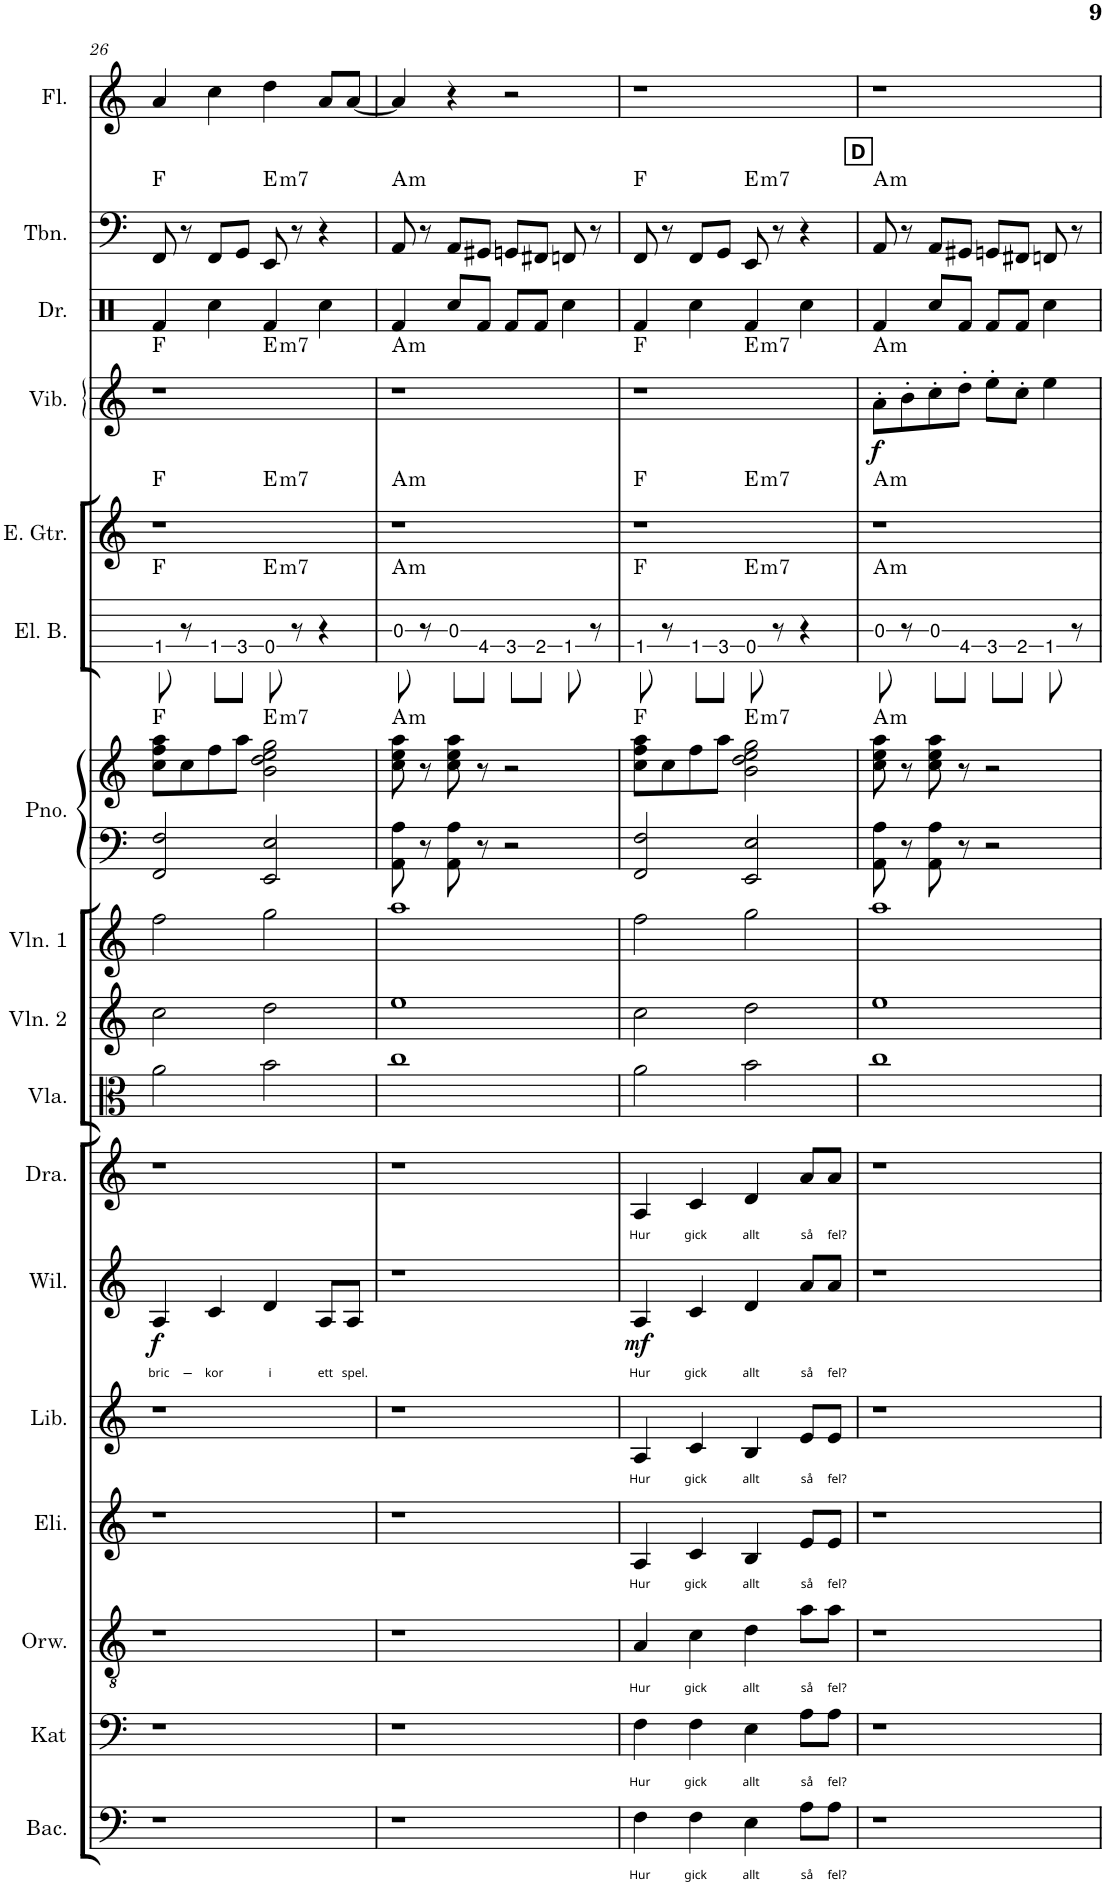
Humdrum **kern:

**kern	**text	**kern	**text	**kern	**text	**kern	**text	**kern	**text	**kern	**text	**dynam	**kern	**text	**kern	**kern	**kern	**kern	**kern	**harte	**kern	**kern	**kern	**dynam	**harte	**kern	**kern	**harte	**kern
*part17	*part17	*part16	*part16	*part15	*part15	*part14	*part14	*part13	*part13	*part12	*part12	*part12	*part11	*part11	*part10	*part9	*part8	*part7	*part7	*part7	*part6	*part5	*part4	*part4	*part4	*part3	*part2	*part2	*part1
*staff18	*staff18	*staff17	*staff17	*staff16	*staff16	*staff15	*staff15	*staff14	*staff14	*staff13	*staff13	*staff13	*staff12	*staff12	*staff11	*staff10	*staff9	*staff8	*staff7	*	*staff6	*staff5	*staff4	*staff4	*	*staff3	*staff2	*	*staff1
*I"Bacon	*	*I"Kat	*	*I"Orwen	*	*I"Elisabet	*	*I"Libby	*	*I"Wilma Shakespeare	*	*	*I"Drake	*	*I"Viola	*I"Violin 2	*I"Violin 1	*I"Piano	*	*	*I"5-str. Electric Bass	*I"Electric Guitar	*I"Vibraphone	*	*	*I"Drum Set	*I"Trombone	*	*I"Flute
*I'Bac.	*	*I'Kat	*	*I'Orw.	*	*I'Eli.	*	*I'Lib.	*	*I'Wil.	*	*	*I'Dra.	*	*I'Vla.	*I'Vln. 2	*I'Vln. 1	*I'Pno.	*	*	*I'El. B.	*I'E. Gtr.	*I'Vib.	*	*	*I'Dr.	*I'Tbn.	*	*I'Fl.
!!LO:PB:g=z
*clefF4	*	*clefF4	*	*clefGv2	*	*clefG2	*	*clefG2	*	*clefG2	*	*	*clefG2	*	*clefC3	*clefG2	*clefG2	*clefF4	*clefG2	*	*	*clefG2	*clefG2	*	*	*clefX	*clefF4	*	*clefG2
*	*	*	*	*Trd7c12	*	*	*	*	*	*	*	*	*	*	*	*	*	*	*	*	*Trd7c12	*Trd7c12	*	*	*	*	*	*	*Trd-7c-12
*k[]	*	*k[]	*	*k[]	*	*k[]	*	*k[]	*	*k[]	*	*	*k[]	*	*k[]	*k[]	*k[]	*k[]	*k[]	*	*k[]	*k[]	*k[]	*	*	*k[]	*k[]	*	*k[]
*M4/4	*	*M4/4	*	*M4/4	*	*M4/4	*	*M4/4	*	*M4/4	*	*	*M4/4	*	*M4/4	*M4/4	*M4/4	*M4/4	*M4/4	*	*M4/4	*M4/4	*M4/4	*	*	*M4/4	*M4/4	*	*M4/4
=26	=26	=26	=26	=26	=26	=26	=26	=26	=26	=26	=26	=26	=26	=26	=26	=26	=26	=26	=26	=26	=26	=26	=26	=26	=26	=26	=26	=26	=26
!	!	!	!	!	!	!	!	!	!	!	!LO:LY:b	!LO:DY:b	!	!	!	!	!	!	!	!	!	!	!	!	!	!	!	!	!
*	*	*	*	*	*	*	*	*	*	*	*	*	*	*	*	*	*	*	*	*	*	*	*^	*	*	*	*	*	*
1r	.	1r	.	1r	.	1r	.	1r	.	4A/	bric-	f	1r	.	2a\	2cc\	2ff\	2FF/ 2F/	8cc\ 8ff\ 8aa\L	F:maj	8FF\	1r	1r	2ryy	.	F:maj	4Rf/	8FF/	F:maj	4a/
.	.	.	.	.	.	.	.	.	.	.	.	.	.	.	.	.	.	.	8cc\	.	8r	.	.	.	.	.	.	8r	.	.
!	!	!	!	!	!	!	!	!	!	!	!LO:LY:b	!	!	!	!	!	!	!	!	!	!	!	!	!	!	!	!	!	!	!
.	.	.	.	.	.	.	.	.	.	4c/	-kor	.	.	.	.	.	.	.	8ff\	.	8FF\L	.	.	.	.	.	4Rcc\	8FF/L	.	4cc\
.	.	.	.	.	.	.	.	.	.	.	.	.	.	.	.	.	.	.	8aa\J	.	8GG\J	.	.	.	.	.	.	8GG/J	.	.
!	!	!	!	!	!	!	!	!	!	!	!LO:LY:b	!	!	!	!	!	!	!	!	!LO:H:kt=m7	!	!	!	!	!	!LO:H:kt=m7	!	!	!LO:H:kt=m7	!
.	.	.	.	.	.	.	.	.	.	4d/	i	.	.	.	2b\	2dd\	2gg\	2EE/ 2E/	2b\ 2dd\ 2ee\ 2gg\	E:min7	8EE\	.	.	2ryy	.	E:min7	4Rf/	8EE/	E:min7	4dd\
.	.	.	.	.	.	.	.	.	.	.	.	.	.	.	.	.	.	.	.	.	8r	.	.	.	.	.	.	8r	.	.
!	!	!	!	!	!	!	!	!	!	!	!LO:LY:b	!	!	!	!	!	!	!	!	!	!	!	!	!	!	!	!	!	!	!
.	.	.	.	.	.	.	.	.	.	8A/L	ett	.	.	.	.	.	.	.	.	.	4r	.	.	.	.	.	4Rcc\	4r	.	8a/L
!	!	!	!	!	!	!	!	!	!	!	!LO:LY:b	!	!	!	!	!	!	!	!	!	!	!	!	!	!	!	!	!	!	!
.	.	.	.	.	.	.	.	.	.	8A/J	spel.	.	.	.	.	.	.	.	.	.	.	.	.	.	.	.	.	.	.	[8a/J
=27	=27	=27	=27	=27	=27	=27	=27	=27	=27	=27	=27	=27	=27	=27	=27	=27	=27	=27	=27	=27	=27	=27	=27	=27	=27	=27	=27	=27	=27	=27
!	!	!	!	!	!	!	!	!	!	!	!	!	!	!	!	!	!	!	!	!LO:H:kt=m	!	!	!	!	!	!LO:H:kt=m	!	!	!LO:H:kt=m	!
*	*	*	*	*	*	*	*	*	*	*	*	*	*	*	*	*	*	*	*	*	*	*	*v	*v	*	*	*	*	*	*
1r	.	1r	.	1r	.	1r	.	1r	.	1r	.	.	1r	.	1cc	1ee	1aa	8AA\ 8A\	8cc\ 8ee\ 8aa\	A:min	8AA\	1r	1r	.	A:min	4Rf/	8AA/	A:min	4a/]
.	.	.	.	.	.	.	.	.	.	.	.	.	.	.	.	.	.	8r	8r	.	8r	.	.	.	.	.	8r	.	.
.	.	.	.	.	.	.	.	.	.	.	.	.	.	.	.	.	.	8AA\ 8A\	8cc\ 8ee\ 8aa\	.	8AA\L	.	.	.	.	8Rcc/L	8AA/L	.	4r
.	.	.	.	.	.	.	.	.	.	.	.	.	.	.	.	.	.	8r	8r	.	8GG#\J	.	.	.	.	8Rf/J	8GG#X/J	.	.
.	.	.	.	.	.	.	.	.	.	.	.	.	.	.	.	.	.	2r	2r	.	8GG\L	.	.	.	.	8Rf/L	8GGn/L	.	2r
.	.	.	.	.	.	.	.	.	.	.	.	.	.	.	.	.	.	.	.	.	8FF#\J	.	.	.	.	8Rf/J	8FF#X/J	.	.
.	.	.	.	.	.	.	.	.	.	.	.	.	.	.	.	.	.	.	.	.	8FF\	.	.	.	.	4Rcc\	8FFn/	.	.
.	.	.	.	.	.	.	.	.	.	.	.	.	.	.	.	.	.	.	.	.	8r	.	.	.	.	.	8r	.	.
=28	=28	=28	=28	=28	=28	=28	=28	=28	=28	=28	=28	=28	=28	=28	=28	=28	=28	=28	=28	=28	=28	=28	=28	=28	=28	=28	=28	=28	=28
!	!LO:LY:b	!	!LO:LY:b	!	!LO:LY:b	!	!LO:LY:b	!	!LO:LY:b	!	!LO:LY:b	!LO:DY:b	!	!LO:LY:b	!	!	!	!	!	!	!	!	!	!	!	!	!	!	!
*	*	*	*	*	*	*	*	*	*	*	*	*	*	*	*	*	*	*	*	*	*	*	*^	*	*	*	*	*	*
4F\	Hur	4F\	Hur	4A/	Hur	4A/	Hur	4A/	Hur	4A/	Hur	mf	4A/	Hur	2a\	2cc\	2ff\	2FF/ 2F/	8cc\ 8ff\ 8aa\L	F:maj	8FF\	1r	1r	2ryy	.	F:maj	4Rf/	8FF/	F:maj	1r
.	.	.	.	.	.	.	.	.	.	.	.	.	.	.	.	.	.	.	8cc\	.	8r	.	.	.	.	.	.	8r	.	.
!	!LO:LY:b	!	!LO:LY:b	!	!LO:LY:b	!	!LO:LY:b	!	!LO:LY:b	!	!LO:LY:b	!	!	!LO:LY:b	!	!	!	!	!	!	!	!	!	!	!	!	!	!	!	!
4F\	gick	4F\	gick	4c\	gick	4c/	gick	4c/	gick	4c/	gick	.	4c/	gick	.	.	.	.	8ff\	.	8FF\L	.	.	.	.	.	4Rcc\	8FF/L	.	.
.	.	.	.	.	.	.	.	.	.	.	.	.	.	.	.	.	.	.	8aa\J	.	8GG\J	.	.	.	.	.	.	8GG/J	.	.
!	!LO:LY:b	!	!LO:LY:b	!	!LO:LY:b	!	!LO:LY:b	!	!LO:LY:b	!	!LO:LY:b	!	!	!LO:LY:b	!	!	!	!	!	!LO:H:kt=m7	!	!	!	!	!	!LO:H:kt=m7	!	!	!LO:H:kt=m7	!
4E\	allt	4E\	allt	4d\	allt	4B/	allt	4B/	allt	4d/	allt	.	4d/	allt	2b\	2dd\	2gg\	2EE/ 2E/	2b\ 2dd\ 2ee\ 2gg\	E:min7	8EE\	.	.	2ryy	.	E:min7	4Rf/	8EE/	E:min7	.
.	.	.	.	.	.	.	.	.	.	.	.	.	.	.	.	.	.	.	.	.	8r	.	.	.	.	.	.	8r	.	.
!	!LO:LY:b	!	!LO:LY:b	!	!LO:LY:b	!	!LO:LY:b	!	!LO:LY:b	!	!LO:LY:b	!	!	!LO:LY:b	!	!	!	!	!	!	!	!	!	!	!	!	!	!	!	!
8A\L	så	8A\L	så	8a\L	så	8e/L	så	8e/L	så	8a/L	så	.	8a/L	så	.	.	.	.	.	.	4r	.	.	.	.	.	4Rcc\	4r	.	.
!	!LO:LY:b	!	!LO:LY:b	!	!LO:LY:b	!	!LO:LY:b	!	!LO:LY:b	!	!LO:LY:b	!	!	!LO:LY:b	!	!	!	!	!	!	!	!	!	!	!	!	!	!	!	!
8A\J	fel?	8A\J	fel?	8a\J	fel?	8e/J	fel?	8e/J	fel?	8a/J	fel?	.	8a/J	fel?	.	.	.	.	.	.	.	.	.	.	.	.	.	.	.	.
!!LO:REH:place=s1:b:B:cj:t=D
=29	=29	=29	=29	=29	=29	=29	=29	=29	=29	=29	=29	=29	=29	=29	=29	=29	=29	=29	=29	=29	=29	=29	=29	=29	=29	=29	=29	=29	=29	=29
!	!	!	!	!	!	!	!	!	!	!	!	!	!	!	!	!	!	!	!	!LO:H:kt=m	!	!	!	!	!LO:DY:b	!LO:H:kt=m	!	!	!LO:H:kt=m	!
*	*	*	*	*	*	*	*	*	*	*	*	*	*	*	*	*	*	*	*	*	*	*	*v	*v	*	*	*	*	*	*
1r	.	1r	.	1r	.	1r	.	1r	.	1r	.	.	1r	.	1cc	1ee	1aa	8AA\ 8A\	8cc\ 8ee\ 8aa\	A:min	8AA\	1r	8a'\L	f	A:min	4Rf/	8AA/	A:min	1r
.	.	.	.	.	.	.	.	.	.	.	.	.	.	.	.	.	.	8r	8r	.	8r	.	8b'\	.	.	.	8r	.	.
.	.	.	.	.	.	.	.	.	.	.	.	.	.	.	.	.	.	8AA\ 8A\	8cc\ 8ee\ 8aa\	.	8AA\L	.	8cc'\	.	.	8Rcc/L	8AA/L	.	.
.	.	.	.	.	.	.	.	.	.	.	.	.	.	.	.	.	.	8r	8r	.	8GG#\J	.	8dd'\J	.	.	8Rf/J	8GG#X/J	.	.
.	.	.	.	.	.	.	.	.	.	.	.	.	.	.	.	.	.	2r	2r	.	8GG\L	.	8ee'\L	.	.	8Rf/L	8GGn/L	.	.
.	.	.	.	.	.	.	.	.	.	.	.	.	.	.	.	.	.	.	.	.	8FF#\J	.	8cc'\J	.	.	8Rf/J	8FF#X/J	.	.
.	.	.	.	.	.	.	.	.	.	.	.	.	.	.	.	.	.	.	.	.	8FF\	.	4ee\	.	.	4Rcc\	8FFn/	.	.
.	.	.	.	.	.	.	.	.	.	.	.	.	.	.	.	.	.	.	.	.	8r	.	.	.	.	.	8r	.	.
=	=	=	=	=	=	=	=	=	=	=	=	=	=	=	=	=	=	=	=	=	=	=	=	=	=	=	=	=	=
*-	*-	*-	*-	*-	*-	*-	*-	*-	*-	*-	*-	*-	*-	*-	*-	*-	*-	*-	*-	*-	*-	*-	*-	*-	*-	*-	*-	*-	*-
